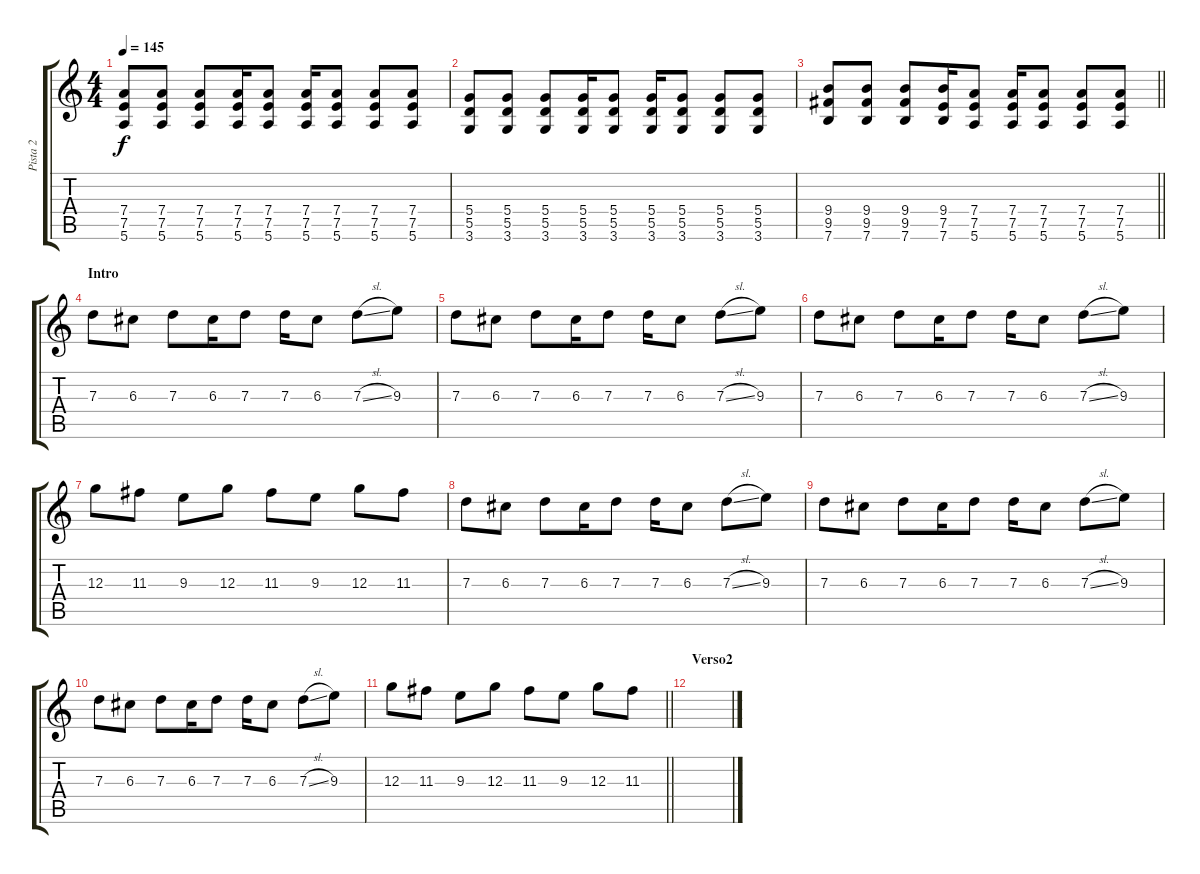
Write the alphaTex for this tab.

\track ("Pista 2" "Pista 2") {instrument overdrivenguitar}
\staff {score tabs}
\tuning (E4 B3 G3 D3 A2 E2) {hide}
\ts (4 4)
\tempo 145
\clef g2
\ks c
(7.4 7.5 5.6).8{dy f} (7.4 7.5 5.6).8 (7.4 7.5 5.6).8 (7.4 7.5 5.6).16 (7.4 7.5 5.6).8 (7.4 7.5 5.6).16 (7.4 7.5 5.6).8 (7.4 7.5 5.6).8 (7.4 7.5 5.6).8 |
(5.4 5.5 3.6).8 (5.4 5.5 3.6).8 (5.4 5.5 3.6).8 (5.4 5.5 3.6).16 (5.4 5.5 3.6).8 (5.4 5.5 3.6).16 (5.4 5.5 3.6).8 (5.4 5.5 3.6).8 (5.4 5.5 3.6).8 |
\barLineRight lightlight
(9.4 9.5 7.6).8 (9.4 9.5 7.6).8 (9.4 9.5 7.6).8 (9.4 7.5 7.6).16 (7.4 7.5 5.6).8 (7.4 7.5 5.6).16 (7.4 7.5 5.6).8 (7.4 7.5 5.6).8 (7.4 7.5 5.6).8 |
\section ("" "Intro")
7.3.8 6.3.8 7.3.8 6.3.16 7.3.8 7.3.16 6.3.8 7.3{sl}.8 9.3.8 |
7.3.8 6.3.8 7.3.8 6.3.16 7.3.8 7.3.16 6.3.8 7.3{sl}.8 9.3.8 |
7.3.8 6.3.8 7.3.8 6.3.16 7.3.8 7.3.16 6.3.8 7.3{sl}.8 9.3.8 |
12.3.8 11.3.8 9.3.8 12.3.8 11.3.8 9.3.8 12.3.8 11.3.8 |
7.3.8 6.3.8 7.3.8 6.3.16 7.3.8 7.3.16 6.3.8 7.3{sl}.8 9.3.8 |
7.3.8 6.3.8 7.3.8 6.3.16 7.3.8 7.3.16 6.3.8 7.3{sl}.8 9.3.8 |
7.3.8 6.3.8 7.3.8 6.3.16 7.3.8 7.3.16 6.3.8 7.3{sl}.8 9.3.8 |
\barLineRight lightlight
12.3.8 11.3.8 9.3.8 12.3.8 11.3.8 9.3.8 12.3.8 11.3.8 |
\section ("" "Verso2")
